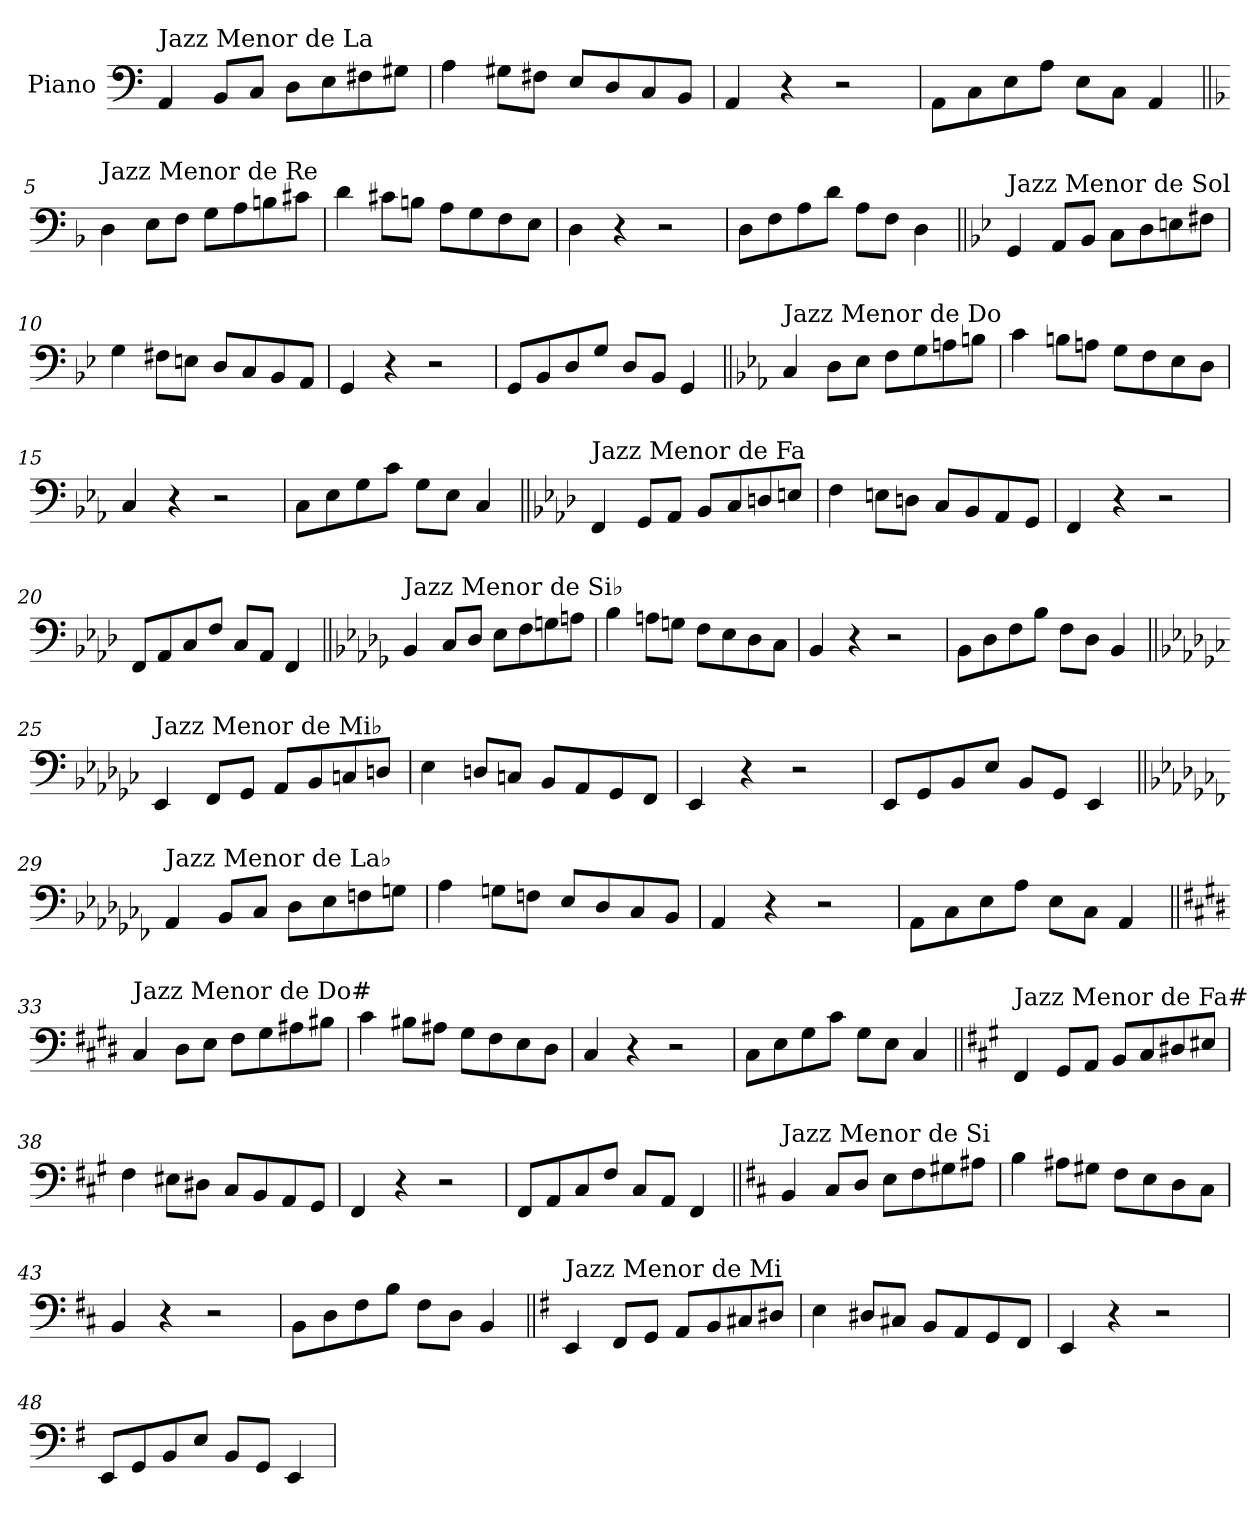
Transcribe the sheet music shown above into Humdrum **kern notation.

**kern
*part1
*staff1
*I"Piano
*I'Pno.
*clefF4
*k[]
=1
!LO:TX:a:t=Jazz Menor de La
4AA/
8BB/L
8C/J
8D\L
8E\
8F#X\
8G#X\J
=2
4A\
8G#X\L
8F#X\J
8E/L
8D/
8C/
8BB/J
=3
4AA/
4r
2r
=4
8AA\L
8C\
8E\
8A\J
8E\L
8C\J
4AA/
!!LO:LB:g=z
=5||
*k[b-]
!LO:TX:a:t=Jazz Menor de Re
4D\
8E\L
8F\J
8G\L
8A\
8Bn\
8c#X\J
=6
4d\
8c#X\L
8Bn\J
8A\L
8G\
8F\
8E\J
=7
4D\
4r
2r
=8
8D\L
8F\
8A\
8d\J
8A\L
8F\J
4D\
!!LO:LB:g=z
=9||
*k[b-e-]
!LO:TX:a:t=Jazz Menor de Sol
4GG/
8AA/L
8BB-/J
8C\L
8D\
8En\
8F#X\J
=10
4G\
8F#X\L
8En\J
8D/L
8C/
8BB-/
8AA/J
=11
4GG/
4r
2r
=12
8GG/L
8BB-/
8D/
8G/J
8D/L
8BB-/J
4GG/
!!LO:LB:g=z
=13||
*k[b-e-a-]
!LO:TX:a:t=Jazz Menor de Do
4C/
8D\L
8E-\J
8F\L
8G\
8An\
8Bn\J
=14
4c\
8Bn\L
8An\J
8G\L
8F\
8E-\
8D\J
=15
4C/
4r
2r
=16
8C\L
8E-\
8G\
8c\J
8G\L
8E-\J
4C/
!!LO:LB:g=z
=17||
*k[b-e-a-d-]
!LO:TX:a:t=Jazz Menor de Fa
4FF/
8GG/L
8AA-/J
8BB-/L
8C/
8Dn/
8En/J
=18
4F\
8En\L
8Dn\J
8C/L
8BB-/
8AA-/
8GG/J
=19
4FF/
4r
2r
=20
8FF/L
8AA-/
8C/
8F/J
8C/L
8AA-/J
4FF/
!!LO:LB:g=z
=21||
*k[b-e-a-d-g-]
!LO:TX:a:t=Jazz Menor de Si♭
4BB-/
8C/L
8D-/J
8E-\L
8F\
8Gn\
8An\J
=22
4B-\
8An\L
8Gn\J
8F\L
8E-\
8D-\
8C\J
=23
4BB-/
4r
2r
=24
8BB-\L
8D-\
8F\
8B-\J
8F\L
8D-\J
4BB-/
!!LO:LB:g=z
=25||
*k[b-e-a-d-g-c-]
!LO:TX:a:t=Jazz Menor de Mi♭
4EE-/
8FF/L
8GG-/J
8AA-/L
8BB-/
8Cn/
8Dn/J
=26
4E-\
8Dn/L
8Cn/J
8BB-/L
8AA-/
8GG-/
8FF/J
=27
4EE-/
4r
2r
=28
8EE-/L
8GG-/
8BB-/
8E-/J
8BB-/L
8GG-/J
4EE-/
!!LO:LB:g=z
=29||
*k[b-e-a-d-g-c-f-]
!LO:TX:a:t=Jazz Menor de La♭
4AA-/
8BB-/L
8C-/J
8D-\L
8E-\
8Fn\
8Gn\J
=30
4A-\
8Gn\L
8Fn\J
8E-/L
8D-/
8C-/
8BB-/J
=31
4AA-/
4r
2r
=32
8AA-\L
8C-\
8E-\
8A-\J
8E-\L
8C-\J
4AA-/
!!LO:LB:g=z
=33||
*k[f#c#g#d#]
!LO:TX:a:t=Jazz Menor de Do#
4C#/
8D#\L
8E\J
8F#\L
8G#\
8A#X\
8B#X\J
=34
4c#\
8B#X\L
8A#X\J
8G#\L
8F#\
8E\
8D#\J
=35
4C#/
4r
2r
=36
8C#\L
8E\
8G#\
8c#\J
8G#\L
8E\J
4C#/
!!LO:LB:g=z
=37||
*k[f#c#g#]
!LO:TX:a:t=Jazz Menor de Fa#
4FF#/
8GG#/L
8AA/J
8BB/L
8C#/
8D#X/
8E#X/J
=38
4F#\
8E#X\L
8D#X\J
8C#/L
8BB/
8AA/
8GG#/J
=39
4FF#/
4r
2r
=40
8FF#/L
8AA/
8C#/
8F#/J
8C#/L
8AA/J
4FF#/
!!LO:LB:g=z
=41||
*k[f#c#]
!LO:TX:a:t=Jazz Menor de Si
4BB/
8C#/L
8D/J
8E\L
8F#\
8G#X\
8A#X\J
=42
4B\
8A#X\L
8G#X\J
8F#\L
8E\
8D\
8C#\J
=43
4BB/
4r
2r
=44
8BB\L
8D\
8F#\
8B\J
8F#\L
8D\J
4BB/
!!LO:LB:g=z
=45||
*k[f#]
!LO:TX:a:t=Jazz Menor de Mi
4EE/
8FF#/L
8GG/J
8AA/L
8BB/
8C#X/
8D#X/J
=46
4E\
8D#X/L
8C#X/J
8BB/L
8AA/
8GG/
8FF#/J
=47
4EE/
4r
2r
=48
8EE/L
8GG/
8BB/
8E/J
8BB/L
8GG/J
4EE/
=
*-
